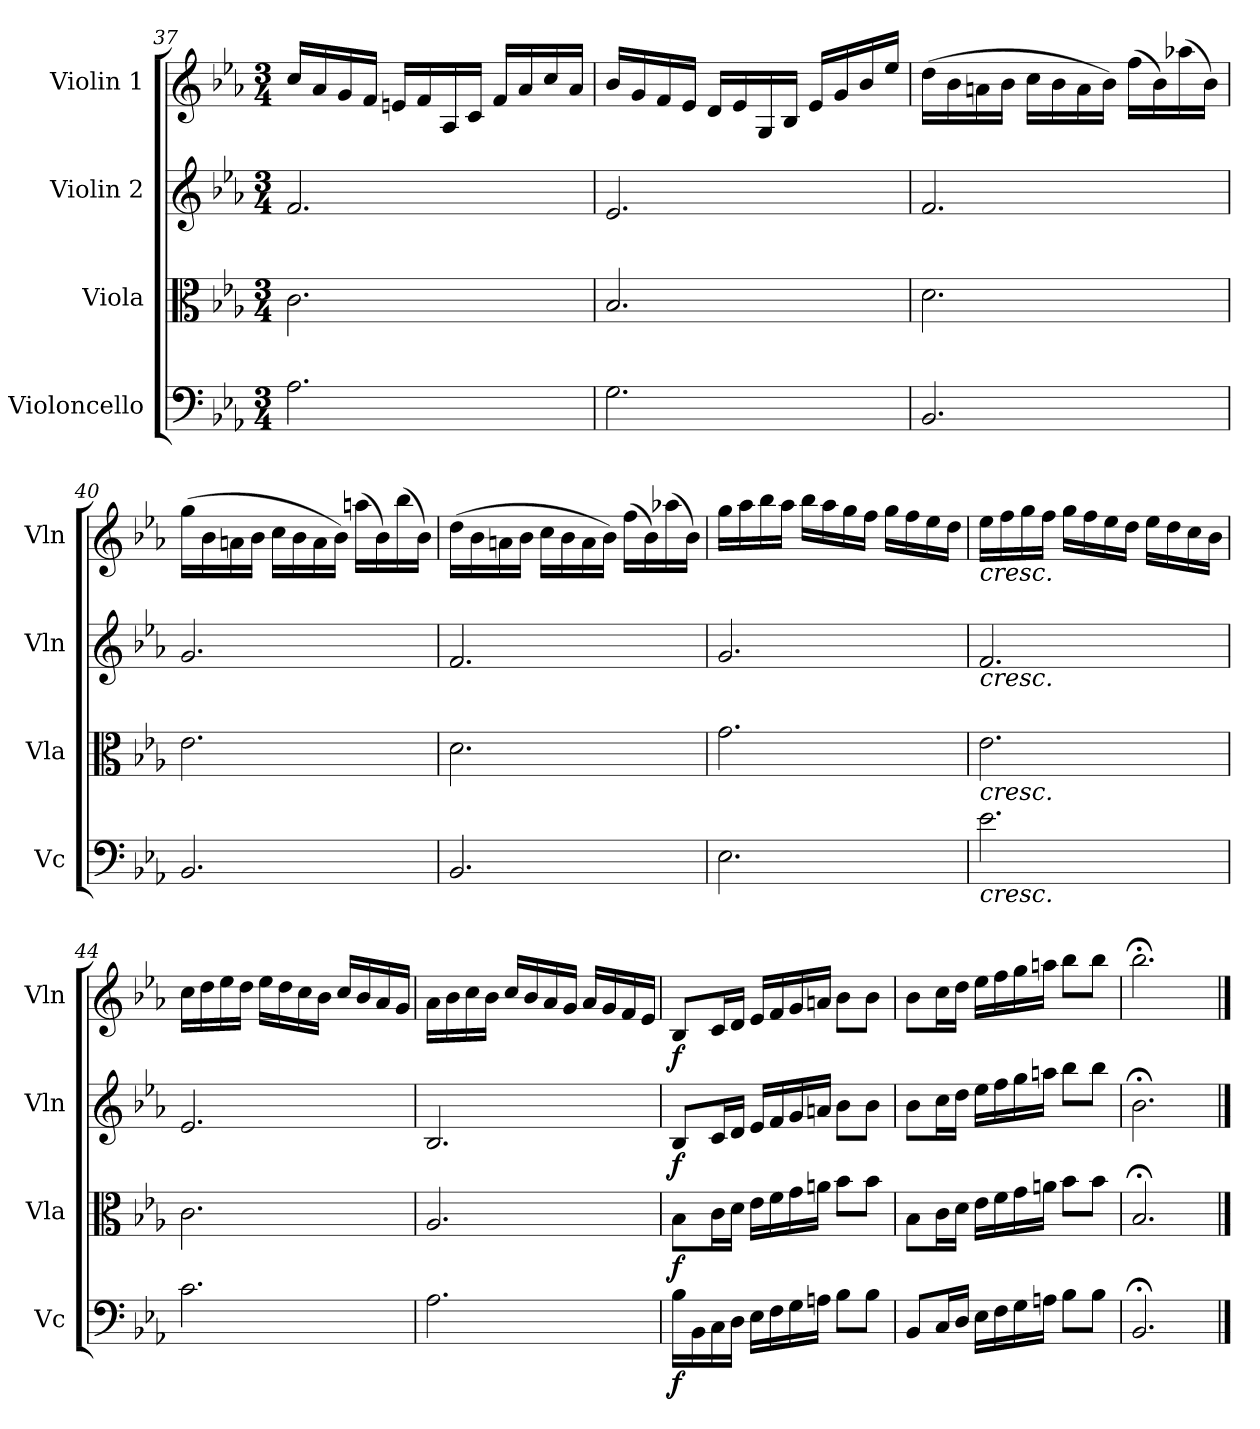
**kern	**dynam	**kern	**dynam	**kern	**dynam	**kern	**dynam
*part4	*part4	*part3	*part3	*part2	*part2	*part1	*part1
*staff4	*staff4	*staff3	*staff3	*staff2	*staff2	*staff1	*staff1
*I"Violoncello	*	*I"Viola	*	*I"Violin 2	*	*I"Violin 1	*
*I'Vc	*	*I'Vla	*	*I'Vln	*	*I'Vln	*
!!LO:LB:g=z
*clefF4	*	*clefC3	*	*clefG2	*	*clefG2	*
*k[b-e-a-]	*	*k[b-e-a-]	*	*k[b-e-a-]	*	*k[b-e-a-]	*
*M3/4	*	*M3/4	*	*M3/4	*	*M3/4	*
=37	=37	=37	=37	=37	=37	=37	=37
2.A-\	.	2.c\	.	2.f/	.	16cc/LL	.
.	.	.	.	.	.	16a-/	.
.	.	.	.	.	.	16g/	.
.	.	.	.	.	.	16f/JJ	.
.	.	.	.	.	.	16en/LL	.
.	.	.	.	.	.	16f/	.
.	.	.	.	.	.	16A-/	.
.	.	.	.	.	.	16c/JJ	.
.	.	.	.	.	.	16f/LL	.
.	.	.	.	.	.	16a-/	.
.	.	.	.	.	.	16cc/	.
.	.	.	.	.	.	16a-/JJ	.
!!LO:LB:g=z
=38	=38	=38	=38	=38	=38	=38	=38
2.G\	.	2.B-/	.	2.e-/	.	16b-/LL	.
.	.	.	.	.	.	16g/	.
.	.	.	.	.	.	16f/	.
.	.	.	.	.	.	16e-/JJ	.
.	.	.	.	.	.	16d/LL	.
.	.	.	.	.	.	16e-/	.
.	.	.	.	.	.	16G/	.
.	.	.	.	.	.	16B-/JJ	.
.	.	.	.	.	.	16e-/LL	.
.	.	.	.	.	.	16g/	.
.	.	.	.	.	.	16b-/	.
.	.	.	.	.	.	16ee-/JJ	.
=39	=39	=39	=39	=39	=39	=39	=39
2.BB-/	.	2.d\	.	2.f/	.	(16dd\LL	.
.	.	.	.	.	.	16b-\	.
.	.	.	.	.	.	16an\	.
.	.	.	.	.	.	16b-\JJ	.
.	.	.	.	.	.	16cc\LL	.
.	.	.	.	.	.	16b-\	.
.	.	.	.	.	.	16a\	.
.	.	.	.	.	.	16b-\JJ)	.
.	.	.	.	.	.	(16ff\LL	.
.	.	.	.	.	.	16b-\)	.
.	.	.	.	.	.	(16aa-X\	.
.	.	.	.	.	.	16b-\JJ)	.
=40	=40	=40	=40	=40	=40	=40	=40
2.BB-/	.	2.e-\	.	2.g/	.	(16gg\LL	.
.	.	.	.	.	.	16b-\	.
.	.	.	.	.	.	16an\	.
.	.	.	.	.	.	16b-\JJ	.
.	.	.	.	.	.	16cc\LL	.
.	.	.	.	.	.	16b-\	.
.	.	.	.	.	.	16a\	.
.	.	.	.	.	.	16b-\JJ)	.
.	.	.	.	.	.	(16aan\LL	.
.	.	.	.	.	.	16b-\)	.
.	.	.	.	.	.	(16bb-\	.
.	.	.	.	.	.	16b-\JJ)	.
!!LO:LB:g=z
=41	=41	=41	=41	=41	=41	=41	=41
2.BB-/	.	2.d\	.	2.f/	.	(16dd\LL	.
.	.	.	.	.	.	16b-\	.
.	.	.	.	.	.	16an\	.
.	.	.	.	.	.	16b-\JJ	.
.	.	.	.	.	.	16cc\LL	.
.	.	.	.	.	.	16b-\	.
.	.	.	.	.	.	16a\	.
.	.	.	.	.	.	16b-\JJ)	.
.	.	.	.	.	.	(16ff\LL	.
.	.	.	.	.	.	16b-\)	.
.	.	.	.	.	.	(16aa-X\	.
.	.	.	.	.	.	16b-\JJ)	.
=42	=42	=42	=42	=42	=42	=42	=42
2.E-\	.	2.g\	.	2.g/	.	16gg\LL	.
.	.	.	.	.	.	16aa-\	.
.	.	.	.	.	.	16bb-\	.
.	.	.	.	.	.	16aa-\JJ	.
.	.	.	.	.	.	16bb-\LL	.
.	.	.	.	.	.	16aa-\	.
.	.	.	.	.	.	16gg\	.
.	.	.	.	.	.	16ff\JJ	.
.	.	.	.	.	.	16gg\LL	.
.	.	.	.	.	.	16ff\	.
.	.	.	.	.	.	16ee-\	.
.	.	.	.	.	.	16dd\JJ	.
!!LO:PB:g=z
=43	=43	=43	=43	=43	=43	=43	=43
!	!	!	!	!	!	!LO:TX:b:i:t=cresc.	!
!	!	!	!	!LO:TX:b:i:t=cresc.	!	!	!
!	!	!LO:TX:b:i:t=cresc.	!	!	!	!	!
!LO:TX:b:i:t=cresc.	!	!	!	!	!	!	!
2.e-\	.	2.e-\	.	2.f/	.	16ee-\LL	.
.	.	.	.	.	.	16ff\	.
.	.	.	.	.	.	16gg\	.
.	.	.	.	.	.	16ff\JJ	.
.	.	.	.	.	.	16gg\LL	.
.	.	.	.	.	.	16ff\	.
.	.	.	.	.	.	16ee-\	.
.	.	.	.	.	.	16dd\JJ	.
.	.	.	.	.	.	16ee-\LL	.
.	.	.	.	.	.	16dd\	.
.	.	.	.	.	.	16cc\	.
.	.	.	.	.	.	16b-\JJ	.
=44	=44	=44	=44	=44	=44	=44	=44
2.c\	.	2.c\	.	2.e-/	.	16cc\LL	.
.	.	.	.	.	.	16dd\	.
.	.	.	.	.	.	16ee-\	.
.	.	.	.	.	.	16dd\JJ	.
.	.	.	.	.	.	16ee-\LL	.
.	.	.	.	.	.	16dd\	.
.	.	.	.	.	.	16cc\	.
.	.	.	.	.	.	16b-\JJ	.
.	.	.	.	.	.	16cc/LL	.
.	.	.	.	.	.	16b-/	.
.	.	.	.	.	.	16a-/	.
.	.	.	.	.	.	16g/JJ	.
=45	=45	=45	=45	=45	=45	=45	=45
2.A-\	.	2.A-/	.	2.B-/	.	16a-\LL	.
.	.	.	.	.	.	16b-\	.
.	.	.	.	.	.	16cc\	.
.	.	.	.	.	.	16b-\JJ	.
.	.	.	.	.	.	16cc/LL	.
.	.	.	.	.	.	16b-/	.
.	.	.	.	.	.	16a-/	.
.	.	.	.	.	.	16g/JJ	.
.	.	.	.	.	.	16a-/LL	.
.	.	.	.	.	.	16g/	.
.	.	.	.	.	.	16f/	.
.	.	.	.	.	.	16e-/JJ	.
!!LO:LB:g=z
=46	=46	=46	=46	=46	=46	=46	=46
!	!LO:DY:b	!	!LO:DY:b	!	!LO:DY:b	!	!LO:DY:b
16B-\LL	f	8B-\L	f	8B-/L	f	8B-/L	f
16BB-\	.	.	.	.	.	.	.
16C\	.	16c\L	.	16c/L	.	16c/L	.
16D\JJ	.	16d\JJ	.	16d/JJ	.	16d/JJ	.
16E-\LL	.	16e-\LL	.	16e-/LL	.	16e-/LL	.
16F\	.	16f\	.	16f/	.	16f/	.
16G\	.	16g\	.	16g/	.	16g/	.
16An\JJ	.	16an\JJ	.	16an/JJ	.	16an/JJ	.
8B-\L	.	8b-\L	.	8b-\L	.	8b-\L	.
8B-\J	.	8b-\J	.	8b-\J	.	8b-\J	.
=47	=47	=47	=47	=47	=47	=47	=47
8BB-/L	.	8B-\L	.	8b-\L	.	8b-\L	.
16C/L	.	16c\L	.	16cc\L	.	16cc\L	.
16D/JJ	.	16d\JJ	.	16dd\JJ	.	16dd\JJ	.
16E-\LL	.	16e-\LL	.	16ee-\LL	.	16ee-\LL	.
16F\	.	16f\	.	16ff\	.	16ff\	.
16G\	.	16g\	.	16gg\	.	16gg\	.
16An\JJ	.	16an\JJ	.	16aan\JJ	.	16aan\JJ	.
8B-\L	.	8b-\L	.	8bb-\L	.	8bb-\L	.
8B-\J	.	8b-\J	.	8bb-\J	.	8bb-\J	.
=48	=48	=48	=48	=48	=48	=48	=48
2.BB-;</	.	2.B-;</	.	2.b-;<\	.	2.bb-;<\	.
==	==	==	==	==	==	==	==
*-	*-	*-	*-	*-	*-	*-	*-
